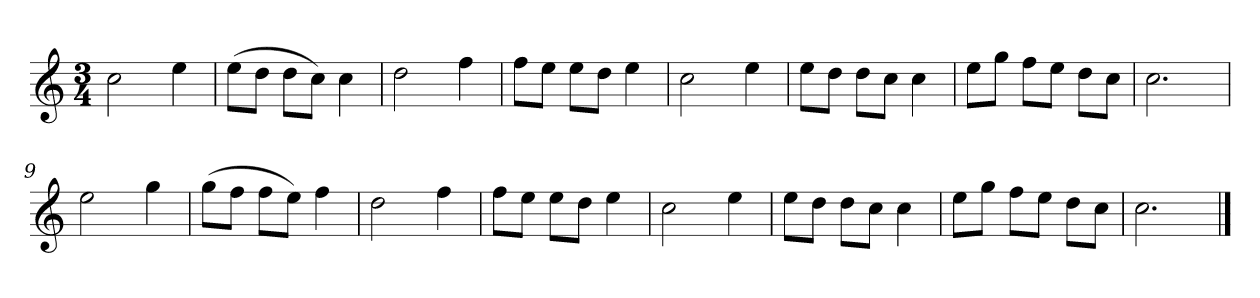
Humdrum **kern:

**kern
*part1
*staff1
*k[]
*M3/4
*MM120
=1
2cc
4ee
=2
(8eeL
8ddJ
8ddL
8ccJ)
4cc
=3
2dd
4ff
=4
8ffL
8eeJ
8eeL
8ddJ
4ee
=5
2cc
4ee
=6
8eeL
8ddJ
8ddL
8ccJ
4cc
=7
8eeL
8ggJ
8ffL
8eeJ
8ddL
8ccJ
=8
2.cc
=9
2ee
4gg
=10
(8ggL
8ffJ
8ffL
8eeJ)
4ff
=11
2dd
4ff
=12
8ffL
8eeJ
8eeL
8ddJ
4ee
=13
2cc
4ee
=14
8eeL
8ddJ
8ddL
8ccJ
4cc
=15
8eeL
8ggJ
8ffL
8eeJ
8ddL
8ccJ
=16
2.cc
==
*-
